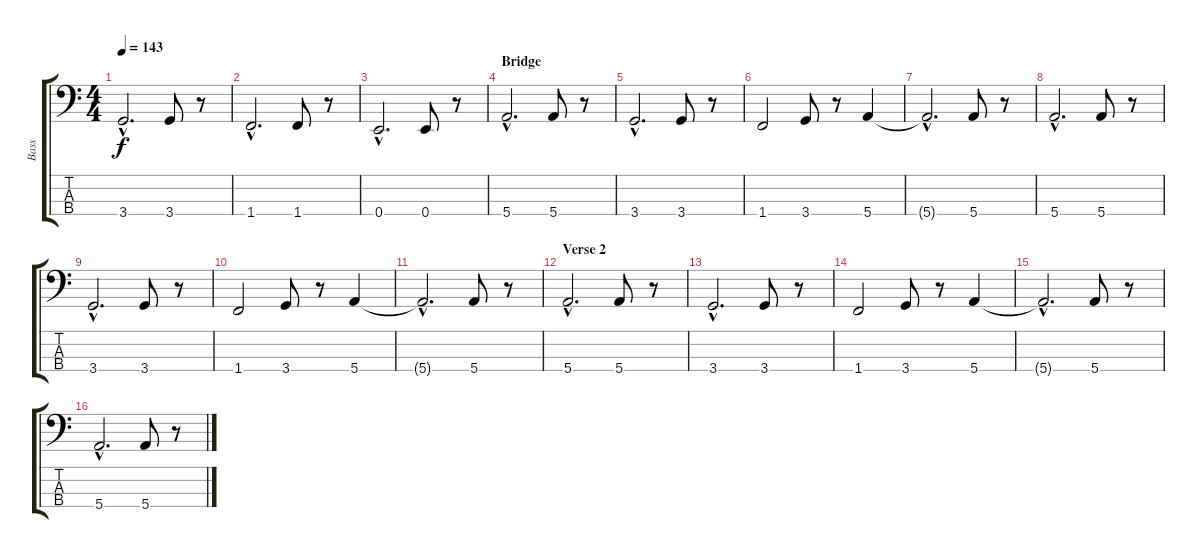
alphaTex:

\track ("Bass" "Bass") {instrument electricbassfinger}
\staff {score tabs}
\tuning (G2 D2 A1 E1) {hide}
\ts (4 4)
\tempo 143
\clef f4
\ks c
3.4{hac}.2{d dy f} 3.4.8 r.8 |
1.4{hac}.2{d} 1.4.8 r.8 |
0.4{hac}.2{d} 0.4.8 r.8 |
\section ("" "Bridge")
5.4{hac}.2{d} 5.4.8 r.8 |
3.4{hac}.2{d} 3.4.8 r.8 |
1.4.2 3.4.8 r.8 5.4.4 |
5.4{hac t}.2{d} 5.4.8 r.8 |
5.4{hac}.2{d} 5.4.8 r.8 |
3.4{hac}.2{d} 3.4.8 r.8 |
1.4.2 3.4.8 r.8 5.4.4 |
5.4{hac t}.2{d} 5.4.8 r.8 |
\section ("" "Verse 2")
5.4{hac}.2{d} 5.4.8 r.8 |
3.4{hac}.2{d} 3.4.8 r.8 |
1.4.2 3.4.8 r.8 5.4.4 |
5.4{hac t}.2{d} 5.4.8 r.8 |
5.4{hac}.2{d} 5.4.8 r.8
